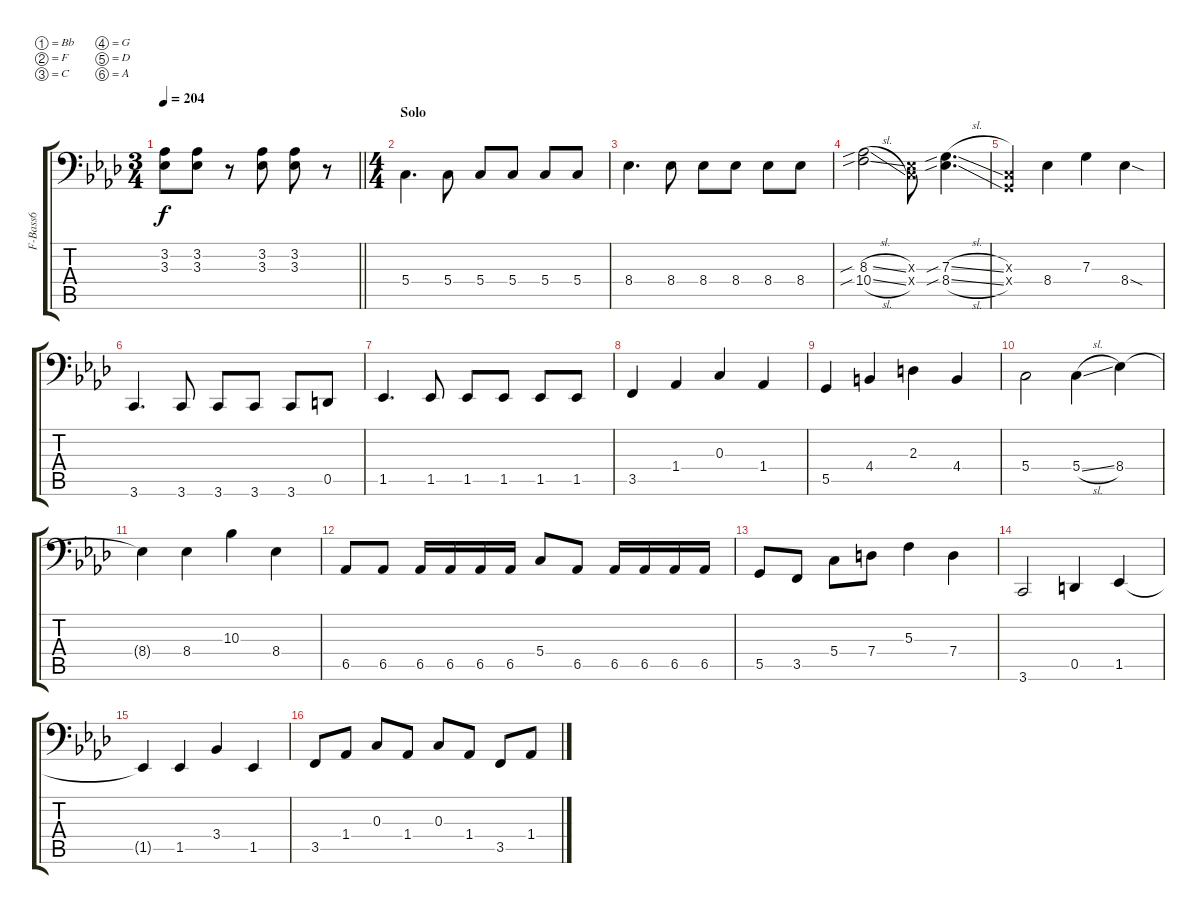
\bracketExtendMode groupsimilarinstruments
\otherSystemsTrackNameOrientation horizontal
\track ("Dominic Lapointe" "F-Bass6") {instrument fretlessbass}
\staff {score tabs}
\tuning (Bb2 F2 C2 G1 D1 A0)
\ts (3 4)
\tempo 204
\clef f4
\barLineRight lightlight
\ks ab
(3.3{acc forcenatural} 3.2{acc b}).8{dy f beam Down} (3.3{acc forcenatural} 3.2{acc b}).8{beam Down} r.8{beam Down} (3.2{acc b} 3.3{acc forcenatural}).8{beam Down} (3.3{acc forcenatural} 3.2{acc b}).8{beam Down} r.8{beam Down} |
\ts (4 4)
\beaming (8 2 2 2 2)
\section ("" "Solo")
5.4{acc forcenatural}.4{d beam Down} 5.4{acc forcenatural}.8{beam Down} 5.4{acc forcenatural}.8{beam Up} 5.4{acc forcenatural}.8{beam Up} 5.4{acc forcenatural}.8{beam Up} 5.4{acc forcenatural}.8{beam Up} |
8.4{acc forcenatural}.4{d beam Down} 8.4{acc forcenatural}.8{beam Down} 8.4{acc forcenatural}.8{beam Down} 8.4{acc forcenatural}.8{beam Down} 8.4{acc forcenatural}.8{beam Down} 8.4{acc forcenatural}.8{beam Down} |
(10.4{sib sl acc forcenatural} 8.3{sib sl acc b}).2{beam Down} (8.4{x acc forcenatural} 0.3{x acc forcenatural}).8{beam Down} (8.4{sib sl acc forcenatural} 7.3{sib sl acc forcenatural}).4{d beam Down} |
(0.4{x acc forcenatural} 0.3{x acc forcenatural}).4{beam Up} 8.4{acc forcenatural}.4{beam Down} 7.3{acc forcenatural}.4{beam Down} 8.4{sod acc forcenatural}.4{beam Down} |
3.6{acc forcenatural}.4{d beam Up} 3.6{acc forcenatural}.8{beam Up} 3.6{acc forcenatural}.8{beam Up} 3.6{acc forcenatural}.8{beam Up} 3.6{acc forcenatural}.8{beam Up} 0.5{acc forcenatural}.8{beam Up} |
1.5{acc forcenatural}.4{d beam Up} 1.5{acc forcenatural}.8{beam Up} 1.5{acc forcenatural}.8{beam Up} 1.5{acc forcenatural}.8{beam Up} 1.5{acc forcenatural}.8{beam Up} 1.5{acc forcenatural}.8{beam Up} |
3.5{acc forcenatural}.4{beam Up} 1.4{acc b}.4{beam Up} 0.3{acc forcenatural}.4{beam Up} 1.4{acc b}.4{beam Up} |
5.5{acc forcenatural}.4{beam Up} 4.4{acc #}.4{beam Up} 2.3{acc forcenatural}.4{beam Down} 4.4{acc #}.4{beam Up} |
5.4{acc forcenatural}.2{beam Down} 5.4{sl acc forcenatural}.4{beam Down} 8.4{acc forcenatural}.4{beam Down} |
8.4{t acc forcenatural}.4{beam Down} 8.4{acc forcenatural}.4{beam Down} 10.3{acc forcenatural}.4{beam Down} 8.4{acc forcenatural}.4{beam Down} |
6.5{acc b}.8{beam Up} 6.5{acc b}.8{beam Up} 6.5{acc b}.16{beam Up} 6.5{acc b}.16{beam Up} 6.5{acc b}.16{beam Up} 6.5{acc b}.16{beam Up} 5.4{acc forcenatural}.8{beam Up} 6.5{acc b}.8{beam Up} 6.5{acc b}.16{beam Up} 6.5{acc b}.16{beam Up} 6.5{acc b}.16{beam Up} 6.5{acc b}.16{beam Up} |
5.5{acc forcenatural}.8{beam Up} 3.5{acc forcenatural}.8{beam Up} 5.4{acc forcenatural}.8{beam Down} 7.4{acc forcenatural}.8{beam Down} 5.3{acc forcenatural}.4{beam Down} 7.4{acc forcenatural}.4{beam Down} |
3.6{acc forcenatural}.2{beam Up} 0.5{acc forcenatural}.4{beam Up} 1.5{acc forcenatural}.4{beam Up} |
1.5{t acc forcenatural}.4{beam Up} 1.5{acc forcenatural}.4{beam Up} 3.4{acc forcenatural}.4{beam Up} 1.5{acc forcenatural}.4{beam Up} |
3.5{acc forcenatural}.8{beam Up} 1.4{acc b}.8{beam Up} 0.3{acc forcenatural}.8{beam Up} 1.4{acc b}.8{beam Up} 0.3{acc forcenatural}.8{beam Up} 1.4{acc b}.8{beam Up} 3.5{acc forcenatural}.8{beam Up} 1.4{acc b}.8{beam Up}
